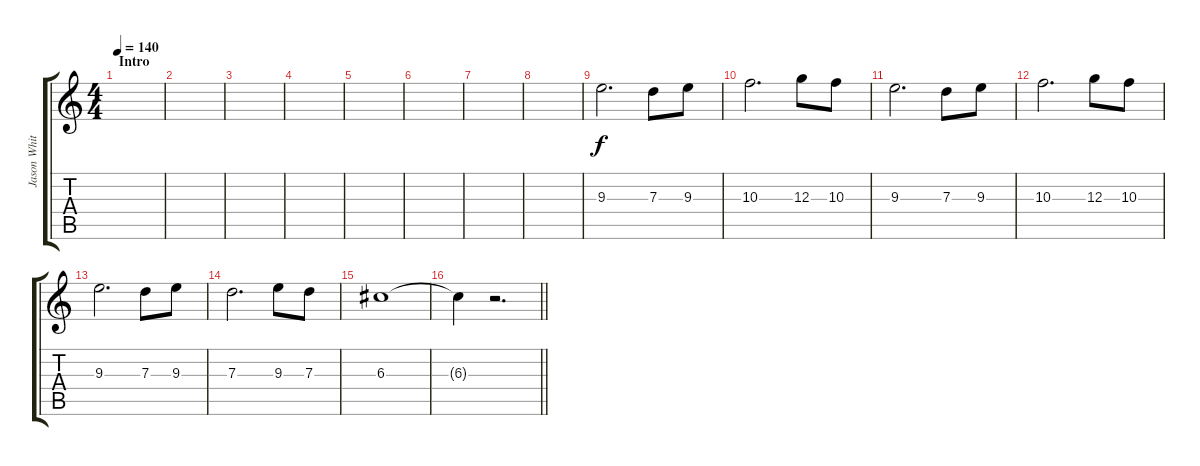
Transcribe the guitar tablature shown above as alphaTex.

\track ("Jason White (Solo Guitar)" "Jason Whit") {instrument overdrivenguitar}
\staff {score tabs}
\tuning (E4 B3 G3 D3 A2 E2) {hide}
\ts (4 4)
\section ("" "Intro")
\tempo 140
\tempo 105
\tempo 140
\clef g2
\ks c
|
|
|
|
|
|
|
|
9.3.2{d volume 10} 7.3.8 9.3.8 |
10.3.2{d} 12.3.8 10.3.8 |
9.3.2{d} 7.3.8 9.3.8 |
10.3.2{d} 12.3.8 10.3.8 |
9.3.2{d} 7.3.8 9.3.8 |
7.3.2{d} 9.3.8 7.3.8 |
6.3.1 |
\barLineRight lightlight
6.3{t}.4 r.2{d}
